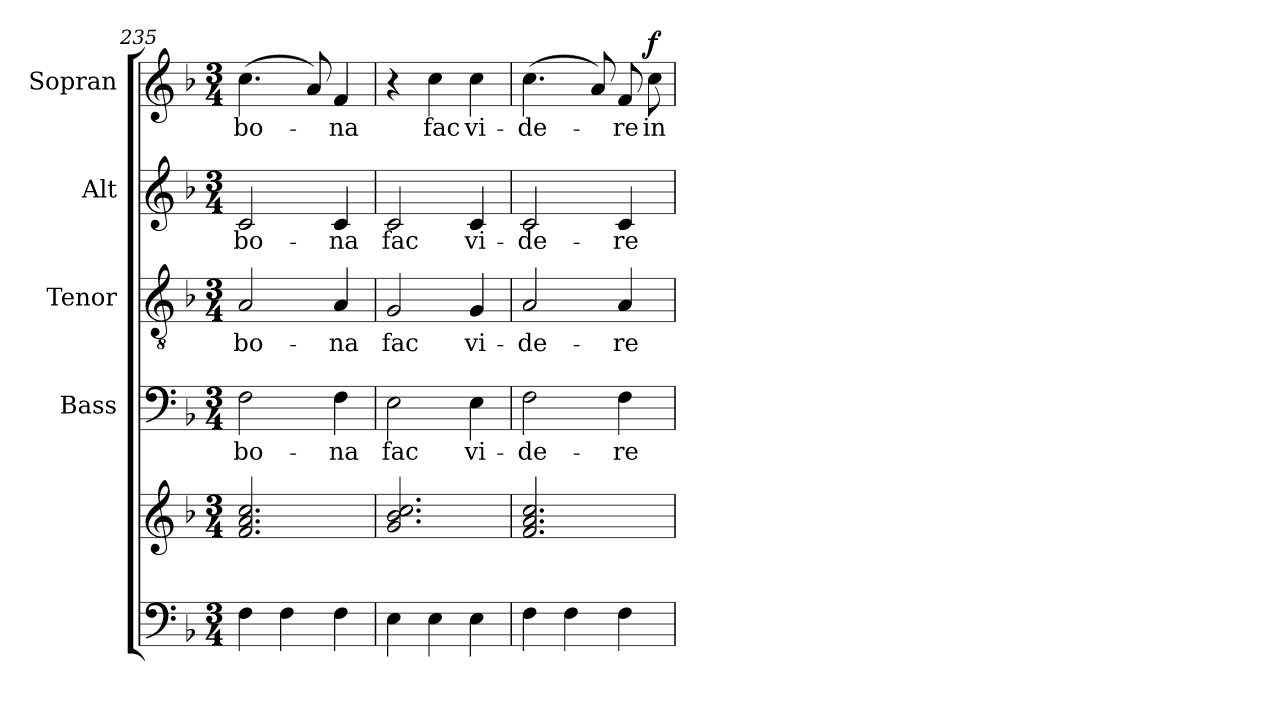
**kern	**kern	**kern	**text	**kern	**text	**kern	**text	**kern	**text	**dynam
*part5	*part5	*part4	*part4	*part3	*part3	*part2	*part2	*part1	*part1	*part1
*staff6	*staff5	*staff4	*staff4	*staff3	*staff3	*staff2	*staff2	*staff1	*staff1	*staff1
*	*	*I"Bass	*	*I"Tenor	*	*I"Alt	*	*I"Sopran	*	*
*	*	*I'B.	*	*I'T.	*	*I'A.	*	*I'S.	*	*
!!LO:PB:g=z
*clefF4	*clefG2	*clefF4	*	*clefGv2	*	*clefG2	*	*clefG2	*	*
*k[b-]	*k[b-]	*k[b-]	*	*k[b-]	*	*k[b-]	*	*k[b-]	*	*
*F:	*F:	*F:	*	*F:	*	*F:	*	*F:	*	*
*M3/4	*M3/4	*M3/4	*	*M3/4	*	*M3/4	*	*M3/4	*	*
=235	=235	=235	=235	=235	=235	=235	=235	=235	=235	=235
!	!	!	!LO:LY:b	!	!LO:LY:b	!	!LO:LY:b	!	!LO:LY:b	!
4F\	2.f/ 2.a/ 2.cc/	2F\	bo-	2A/	bo-	2c/	bo-	(>4.cc\	bo-	.
4F\	.	.	.	.	.	.	.	.	.	.
.	.	.	.	.	.	.	.	8a/)	.	.
!	!	!	!LO:LY:b	!	!LO:LY:b	!	!LO:LY:b	!	!LO:LY:b	!
4F\	.	4F\	-na	4A/	-na	4c/	-na	4f/	-na	.
=236	=236	=236	=236	=236	=236	=236	=236	=236	=236	=236
!	!	!	!LO:LY:b	!	!LO:LY:b	!	!LO:LY:b	!	!	!
4E\	2.g/ 2.b-/ 2.cc/	2E\	fac	2G/	fac	2c/	fac	4r	.	.
!	!	!	!	!	!	!	!	!	!LO:LY:b	!
4E\	.	.	.	.	.	.	.	4cc\	fac	.
!	!	!	!LO:LY:b	!	!LO:LY:b	!	!LO:LY:b	!	!LO:LY:b	!
4E\	.	4E\	vi-	4G/	vi-	4c/	vi-	4cc\	vi-	.
=237	=237	=237	=237	=237	=237	=237	=237	=237	=237	=237
!	!	!	!LO:LY:b	!	!LO:LY:b	!	!LO:LY:b	!	!LO:LY:b	!
4F\	2.f/ 2.a/ 2.cc/	2F\	-de-	2A/	-de-	2c/	-de-	(>4.cc\	-de-	.
4F\	.	.	.	.	.	.	.	.	.	.
.	.	.	.	.	.	.	.	8a/)	.	.
!	!	!	!LO:LY:b	!	!LO:LY:b	!	!LO:LY:b	!	!LO:LY:b	!
4F\	.	4F\	-re	4A/	-re	4c/	-re	8f/	-re	.
!	!	!	!	!	!	!	!	!	!LO:LY:b	!LO:DY:a
.	.	.	.	.	.	.	.	8cc\	in	f
=	=	=	=	=	=	=	=	=	=	=
*-	*-	*-	*-	*-	*-	*-	*-	*-	*-	*-
